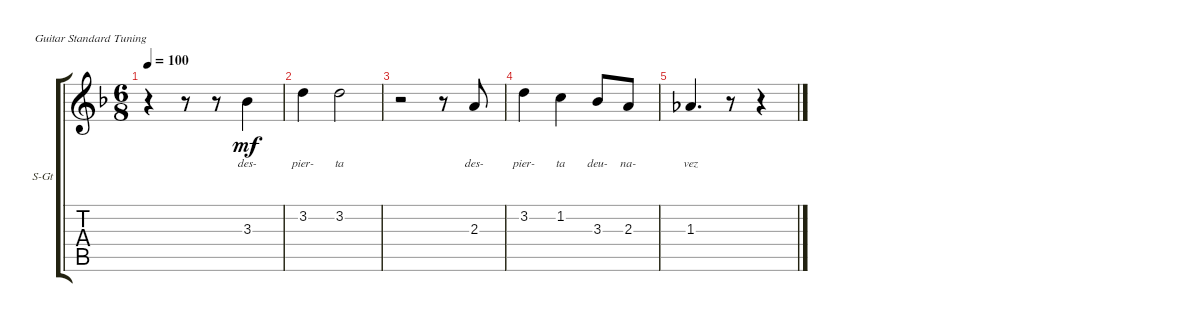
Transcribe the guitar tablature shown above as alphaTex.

\defaultSystemsLayout 4
\bracketExtendMode groupsimilarinstruments
\firstSystemTrackNameOrientation horizontal
\otherSystemsTrackNameOrientation horizontal
\track ("Voz" "S-Gt") {instrument bassoon}
\staff {score tabs}
\tuning (E4 B3 G3 D3 A2 E2)
\displaytranspose 12
\ts (6 8)
\tempo 100
\clef g2
\ks dminor
r.4{dy mf} r.8 r.8 3.3.4{lyrics (0 "des-") lyrics (1 "") lyrics (2 "") lyrics (3 "") lyrics (4 "")} |
3.2.4{lyrics (0 "pier-") lyrics (1 "") lyrics (2 "") lyrics (3 "") lyrics (4 "")} 3.2.2{lyrics (0 "ta") lyrics (1 "") lyrics (2 "") lyrics (3 "") lyrics (4 "")} |
r.2 r.8 2.3.8{lyrics (0 "des-") lyrics (1 "") lyrics (2 "") lyrics (3 "") lyrics (4 "")} |
3.2.4{lyrics (0 "pier-") lyrics (1 "") lyrics (2 "") lyrics (3 "") lyrics (4 "")} 1.2.4{lyrics (0 "ta") lyrics (1 "") lyrics (2 "") lyrics (3 "") lyrics (4 "")} 3.3.8{lyrics (0 "deu-") lyrics (1 "") lyrics (2 "") lyrics (3 "") lyrics (4 "")} 2.3.8{lyrics (0 "na-") lyrics (1 "") lyrics (2 "") lyrics (3 "") lyrics (4 "")} |
1.3.4{d lyrics (0 "vez") lyrics (1 "") lyrics (2 "") lyrics (3 "") lyrics (4 "")} r.8 r.4
